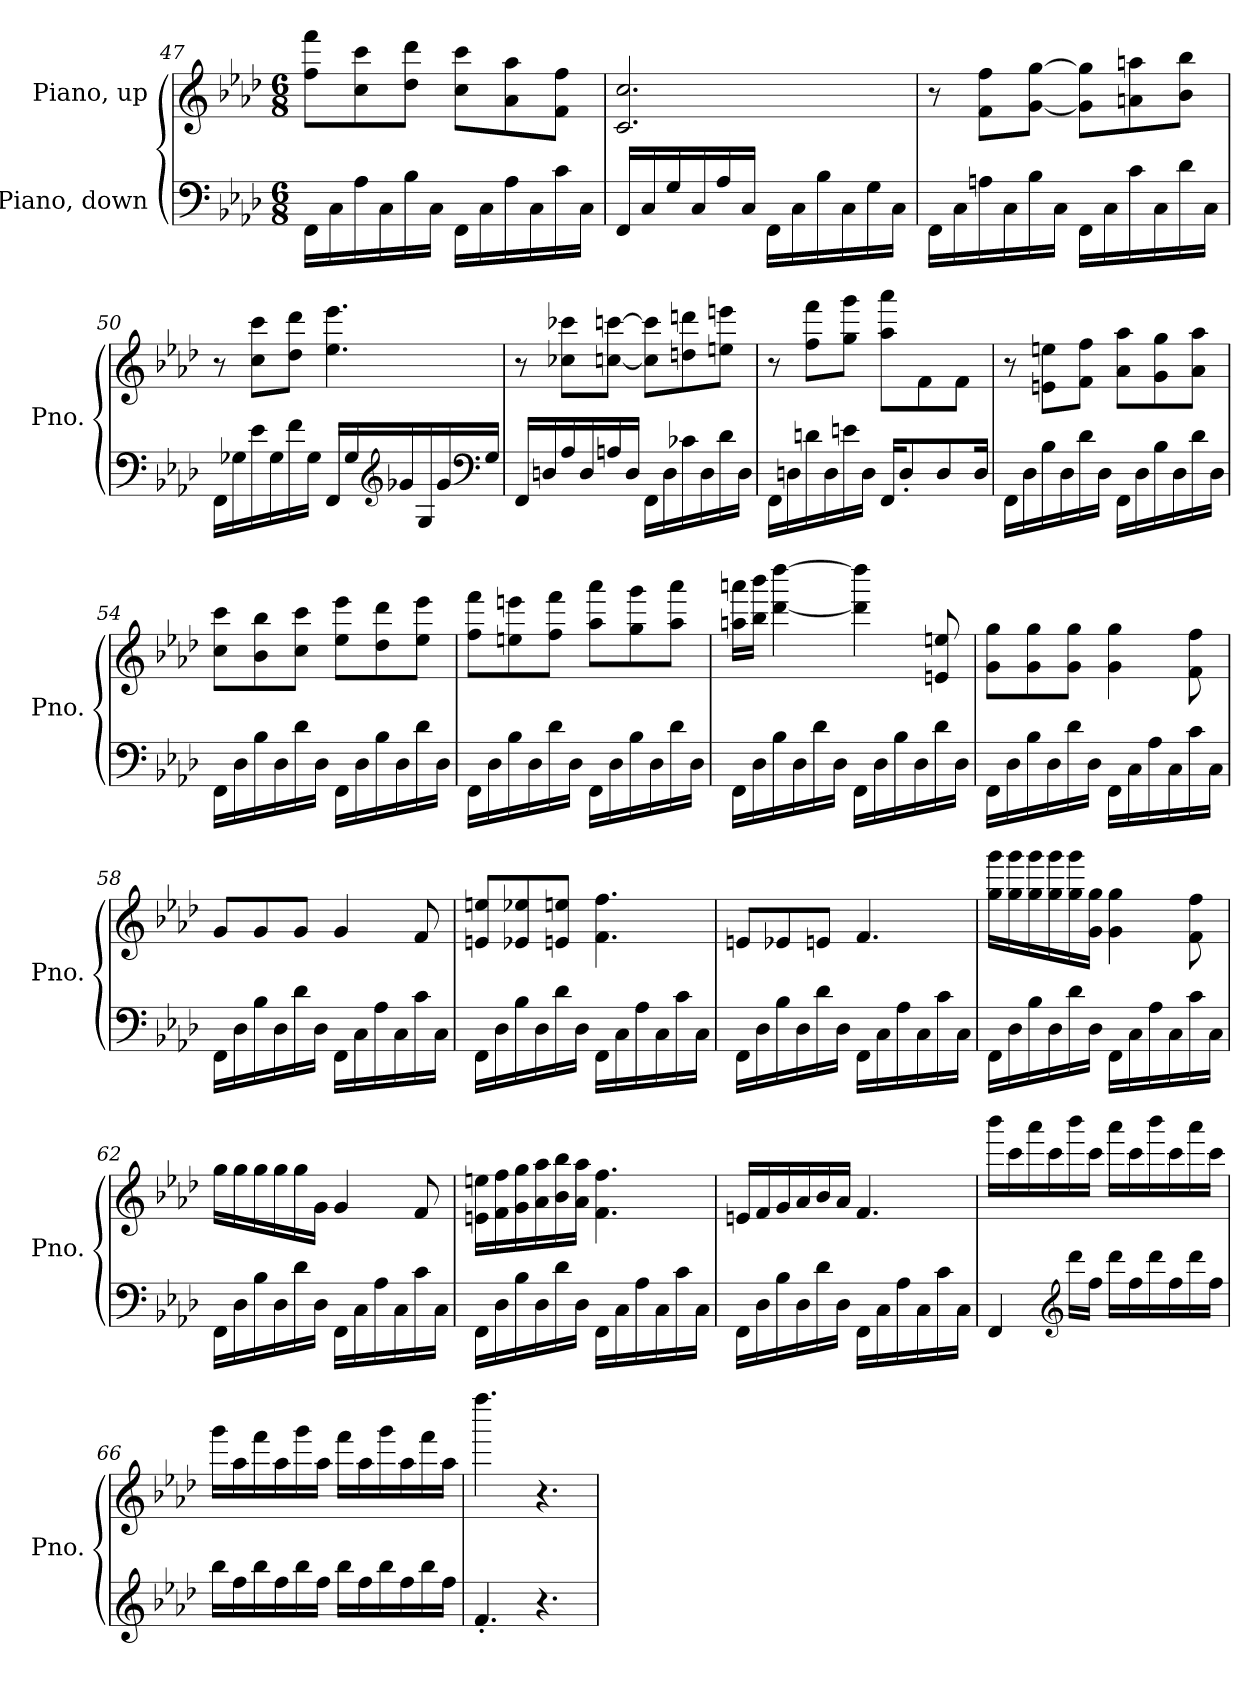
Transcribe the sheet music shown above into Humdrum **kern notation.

**kern	**kern
*part2	*part1
*staff2	*staff1
*I"Piano, down	*I"Piano, up
*I'Pno.	*I'Pno.
*clefF4	*clefG2
*k[b-e-a-d-]	*k[b-e-a-d-]
*M6/8	*M6/8
=47	=47
16FF\LL	8ff\ 8fff\L
16C\	.
16A-\	8cc\ 8ccc\
16C\	.
16B-\	8dd-\ 8ddd-\J
16C\JJ	.
16FF\LL	8cc\ 8ccc\L
16C\	.
16A-\	8a-\ 8aa-\
16C\	.
16c\	8f\ 8ff\J
16C\JJ	.
=48	=48
16FF/LL	2.c/ 2.cc/
16C/	.
16G/	.
16C/	.
16A-/	.
16C/JJ	.
16FF\LL	.
16C\	.
16B-\	.
16C\	.
16G\	.
16C\JJ	.
!!LO:PB:g=z
=49	=49
16FF\LL	8r
16C\	.
16An\	8f\ 8ff\L
16C\	.
16B-\	[8g\ [8gg\J
16C\JJ	.
16FF\LL	8g\] 8gg\]L
16C\	.
16c\	8an\ 8aan\
16C\	.
16d-\	8b-\ 8bb-\J
16C\JJ	.
=50	=50
16FF\LL	8r
16G-X\	.
16e-\	8cc\ 8ccc\L
16G-\	.
16f\	8dd-\ 8ddd-\J
16G-\JJ	.
16FF/LL	4.ee-\ 4.eee-\
16G-/	.
*clefG2	*
16g-X/	.
16G-/	.
16g-/	.
*clefF4	*
16G-/JJ	.
!!LO:LB:g=z
=51	=51
16FF/LL	8r
16Dn/	.
16A-/	8cc-X\ 8ccc-X\L
16D/	.
16An/	[8ccn\ [8cccn\J
16D/JJ	.
16FF\LL	8cc\] 8ccc\]L
16D\	.
16c-X\	8ddn\ 8dddn\
16D\	.
16d-\	8een\ 8eeen\J
16D\JJ	.
=52	=52
16FF\LL	8r
16Dn\	.
16dn\	8ff\ 8fff\L
16D\	.
16en\	8gg\ 8ggg\J
16D\JJ	.
16FF/KL	8aa-\ 8aaa-\L
8D'/	.
.	8f\
8D/	.
.	8f\J
16D/Jk	.
=53	=53
16FF\LL	8r
16D-\	.
16B-\	8en\ 8een\L
16D-\	.
16d-\	8f\ 8ff\J
16D-\JJ	.
16FF\LL	8a-\ 8aa-\L
16D-\	.
16B-\	8g\ 8gg\
16D-\	.
16d-\	8a-\ 8aa-\J
16D-\JJ	.
!!LO:LB:g=z
=54	=54
16FF\LL	8cc\ 8ccc\L
16D-\	.
16B-\	8b-\ 8bb-\
16D-\	.
16d-\	8cc\ 8ccc\J
16D-\JJ	.
16FF\LL	8ee-\ 8eee-\L
16D-\	.
16B-\	8dd-\ 8ddd-\
16D-\	.
16d-\	8ee-\ 8eee-\J
16D-\JJ	.
=55	=55
16FF\LL	8ff\ 8fff\L
16D-\	.
16B-\	8een\ 8eeen\
16D-\	.
16d-\	8ff\ 8fff\J
16D-\JJ	.
16FF\LL	8aa-\ 8aaa-\L
16D-\	.
16B-\	8gg\ 8ggg\
16D-\	.
16d-\	8aa-\ 8aaa-\J
16D-\JJ	.
=56	=56
16FF\LL	16aan\ 16aaan\LL
16D-\	16bb-\ 16bbb-\JJ
16B-\	[4ddd-\ [4dddd-\
16D-\	.
16d-\	.
16D-\JJ	.
16FF\LL	4ddd-\] 4dddd-\]
16D-\	.
16B-\	.
16D-\	.
16d-\	8en/ 8een/
16D-\JJ	.
!!LO:LB:g=z
=57	=57
16FF\LL	8g\ 8gg\L
16D-\	.
16B-\	8g\ 8gg\
16D-\	.
16d-\	8g\ 8gg\J
16D-\JJ	.
16FF\LL	4g\ 4gg\
16C\	.
16A-\	.
16C\	.
16c\	8f\ 8ff\
16C\JJ	.
=58	=58
16FF\LL	8g/L
16D-\	.
16B-\	8g/
16D-\	.
16d-\	8g/J
16D-\JJ	.
16FF\LL	4g/
16C\	.
16A-\	.
16C\	.
16c\	8f/
16C\JJ	.
=59	=59
16FF\LL	8en/ 8een/L
16D-\	.
16B-\	8e-X/ 8ee-X/
16D-\	.
16d-\	8en/ 8een/J
16D-\JJ	.
16FF\LL	4.f\ 4.ff\
16C\	.
16A-\	.
16C\	.
16c\	.
16C\JJ	.
!!LO:LB:g=z
=60	=60
16FF\LL	8en/L
16D-\	.
16B-\	8e-X/
16D-\	.
16d-\	8en/J
16D-\JJ	.
16FF\LL	4.f/
16C\	.
16A-\	.
16C\	.
16c\	.
16C\JJ	.
=61	=61
16FF\LL	16gg\ 16ggg\LL
16D-\	16gg\ 16ggg\
16B-\	16gg\ 16ggg\
16D-\	16gg\ 16ggg\
16d-\	16gg\ 16ggg\
16D-\JJ	16g\ 16gg\JJ
16FF\LL	4g\ 4gg\
16C\	.
16A-\	.
16C\	.
16c\	8f\ 8ff\
16C\JJ	.
=62	=62
16FF\LL	16gg\LL
16D-\	16gg\
16B-\	16gg\
16D-\	16gg\
16d-\	16gg\
16D-\JJ	16g\JJ
16FF\LL	4g/
16C\	.
16A-\	.
16C\	.
16c\	8f/
16C\JJ	.
!!LO:LB:g=z
=63	=63
16FF\LL	16en\ 16een\LL
16D-\	16f\ 16ff\
16B-\	16g\ 16gg\
16D-\	16a-\ 16aa-\
16d-\	16b-\ 16bb-\
16D-\JJ	16a-\ 16aa-\JJ
16FF\LL	4.f\ 4.ff\
16C\	.
16A-\	.
16C\	.
16c\	.
16C\JJ	.
=64	=64
16FF\LL	16en/LL
16D-\	16f/
16B-\	16g/
16D-\	16a-/
16d-\	16b-/
16D-\JJ	16a-/JJ
16FF\LL	4.f/
16C\	.
16A-\	.
16C\	.
16c\	.
16C\JJ	.
=65	=65
4FF/	16bbb-\LL
.	16ccc\
.	16aaa-\
.	16ccc\
*clefG2	*
16ddd-\LL	16bbb-\
16ff\JJ	16ccc\JJ
16ddd-\LL	16aaa-\LL
16ff\	16ccc\
16ddd-\	16bbb-\
16ff\	16ccc\
16ddd-\	16aaa-\
16ff\JJ	16ccc\JJ
!!LO:PB:g=z
=66	=66
16bb-\LL	16ggg\LL
16ff\	16aa-\
16bb-\	16fff\
16ff\	16aa-\
16bb-\	16ggg\
16ff\JJ	16aa-\JJ
16bb-\LL	16fff\LL
16ff\	16aa-\
16bb-\	16ggg\
16ff\	16aa-\
16bb-\	16fff\
16ff\JJ	16aa-\JJ
=67	=67
4.f'/	4.ffff\
4.r	4.r
=	=
*-	*-
